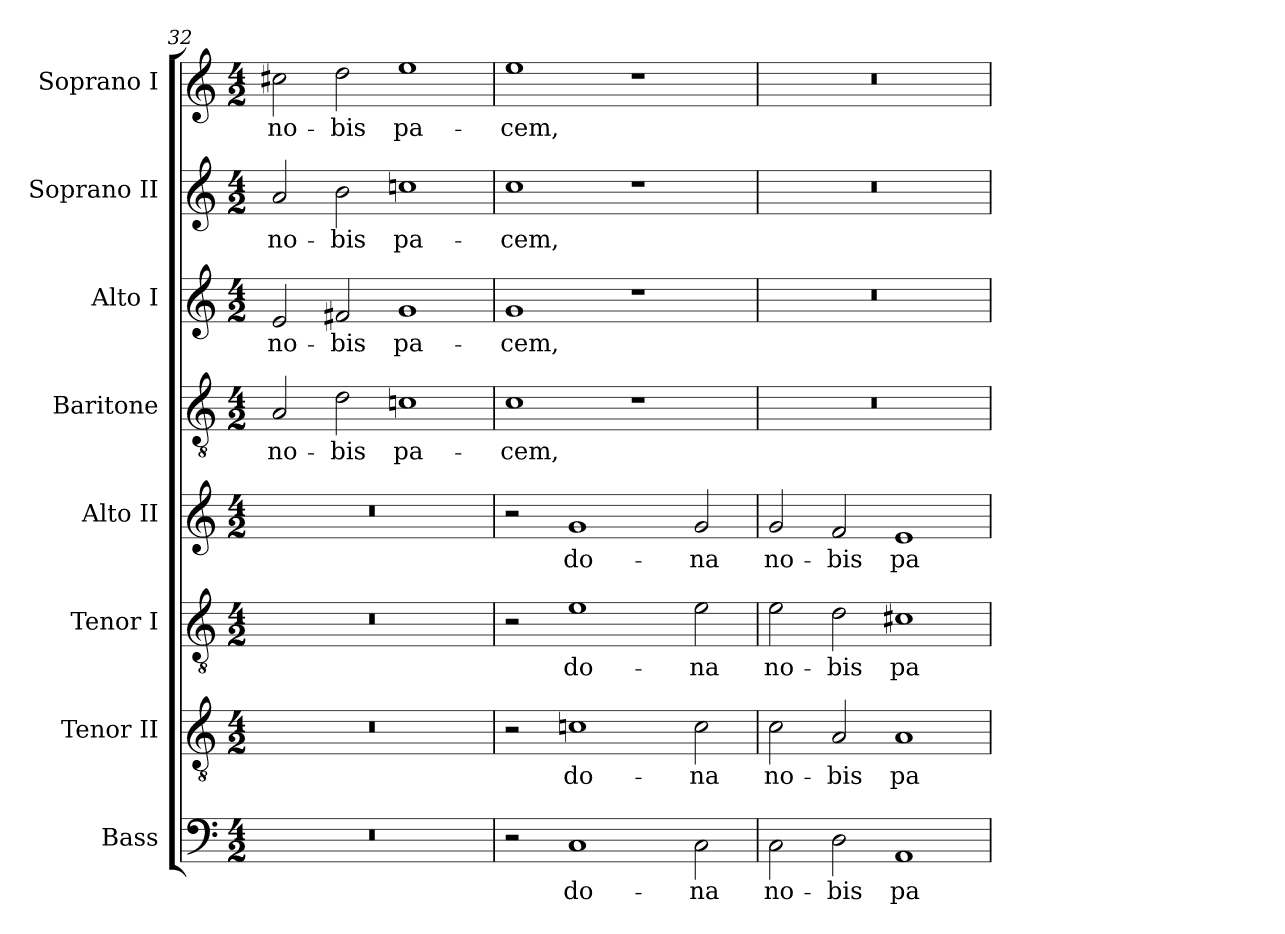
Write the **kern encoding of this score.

**kern	**text	**kern	**text	**kern	**text	**kern	**text	**kern	**text	**kern	**text	**kern	**text	**kern	**text
*part8	*part8	*part7	*part7	*part6	*part6	*part5	*part5	*part4	*part4	*part3	*part3	*part2	*part2	*part1	*part1
*staff8	*staff8	*staff7	*staff7	*staff6	*staff6	*staff5	*staff5	*staff4	*staff4	*staff3	*staff3	*staff2	*staff2	*staff1	*staff1
*I"Bass	*	*I"Tenor II	*	*I"Tenor I	*	*I"Alto II	*	*I"Baritone	*	*I"Alto I	*	*I"Soprano II	*	*I"Soprano I	*
!!LO:PB:g=z
*clefF4	*	*clefGv2	*	*clefGv2	*	*clefG2	*	*clefGv2	*	*clefG2	*	*clefG2	*	*clefG2	*
*ITrd7c12	*	*ITrd7c12	*	*ITrd7c12	*	*	*	*ITrd7c12	*	*	*	*	*	*	*
*k[]	*	*k[]	*	*k[]	*	*k[]	*	*k[]	*	*k[]	*	*k[]	*	*k[]	*
*C:	*	*C:	*	*C:	*	*C:	*	*C:	*	*C:	*	*C:	*	*C:	*
*M4/2	*	*M4/2	*	*M4/2	*	*M4/2	*	*M4/2	*	*M4/2	*	*M4/2	*	*M4/2	*
=32	=32	=32	=32	=32	=32	=32	=32	=32	=32	=32	=32	=32	=32	=32	=32
!LO:N:vis=1	!	!LO:N:vis=1	!	!LO:N:vis=1	!	!LO:N:vis=1	!	!	!	!	!	!	!	!	!
!	!	!	!	!	!	!	!	!	!LO:LY:b:color=#000000	!	!	!	!	!	!
!	!	!	!	!	!	!	!	!	!	!	!LO:LY:b:color=#000000	!	!	!	!
!	!	!	!	!	!	!	!	!	!	!	!	!	!LO:LY:b:color=#000000	!	!
!	!	!	!	!	!	!	!	!	!	!	!	!	!	!	!LO:LY:b:color=#000000
0r	.	0r	.	0r	.	0r	.	2AAi/	no-	2ei/	no-	2ai/	no-	2cc#Xi\	no-
!	!	!	!	!	!	!	!	!	!LO:LY:b:color=#000000	!	!	!	!	!	!
!	!	!	!	!	!	!	!	!	!	!	!LO:LY:b:color=#000000	!	!	!	!
!	!	!	!	!	!	!	!	!	!	!	!	!	!LO:LY:b:color=#000000	!	!
!	!	!	!	!	!	!	!	!	!	!	!	!	!	!	!LO:LY:b:color=#000000
.	.	.	.	.	.	.	.	2Di\	-bis	2f#Xi/	-bis	2bi\	-bis	2ddi\	-bis
!	!	!	!	!	!	!	!	!	!LO:LY:b:color=#000000	!	!	!	!	!	!
!	!	!	!	!	!	!	!	!	!	!	!LO:LY:b:color=#000000	!	!	!	!
!	!	!	!	!	!	!	!	!	!	!	!	!	!LO:LY:b:color=#000000	!	!
!	!	!	!	!	!	!	!	!	!	!	!	!	!	!	!LO:LY:b:color=#000000
.	.	.	.	.	.	.	.	1Cni	pa-	1gi	pa-	1ccni	pa-	1eei	pa-
=33	=33	=33	=33	=33	=33	=33	=33	=33	=33	=33	=33	=33	=33	=33	=33
!	!	!	!	!	!	!	!	!	!LO:LY:b:color=#000000	!	!	!	!	!	!
!	!	!	!	!	!	!	!	!	!	!	!LO:LY:b:color=#000000	!	!	!	!
!	!	!	!	!	!	!	!	!	!	!	!	!	!LO:LY:b:color=#000000	!	!
!	!	!	!	!	!	!	!	!	!	!	!	!	!	!	!LO:LY:b:color=#000000
2r	.	2r	.	2r	.	2r	.	1Ci	-cem,	1gi	-cem,	1cci	-cem,	1eei	-cem,
!	!LO:LY:b:color=#000000	!	!	!	!	!	!	!	!	!	!	!	!	!	!
!	!	!	!LO:LY:b:color=#000000	!	!	!	!	!	!	!	!	!	!	!	!
!	!	!	!	!	!LO:LY:b:color=#000000	!	!	!	!	!	!	!	!	!	!
!	!	!	!	!	!	!	!LO:LY:b:color=#000000	!	!	!	!	!	!	!	!
1CCi	do-	1Cni	do-	1Ei	do-	1gi	do-	.	.	.	.	.	.	.	.
.	.	.	.	.	.	.	.	1r	.	1r	.	1r	.	1r	.
!	!LO:LY:b:color=#000000	!	!	!	!	!	!	!	!	!	!	!	!	!	!
!	!	!	!LO:LY:b:color=#000000	!	!	!	!	!	!	!	!	!	!	!	!
!	!	!	!	!	!LO:LY:b:color=#000000	!	!	!	!	!	!	!	!	!	!
!	!	!	!	!	!	!	!LO:LY:b:color=#000000	!	!	!	!	!	!	!	!
2CCi\	-na	2Ci\	-na	2Ei\	-na	2gi/	-na	.	.	.	.	.	.	.	.
=34	=34	=34	=34	=34	=34	=34	=34	=34	=34	=34	=34	=34	=34	=34	=34
!	!LO:LY:b:color=#000000	!	!	!	!	!	!	!	!	!	!	!	!	!	!
!	!	!	!LO:LY:b:color=#000000	!	!	!	!	!	!	!	!	!	!	!	!
!	!	!	!	!	!LO:LY:b:color=#000000	!	!	!	!	!	!	!	!	!	!
!	!	!	!	!	!	!	!LO:LY:b:color=#000000	!LO:N:vis=1	!	!LO:N:vis=1	!	!LO:N:vis=1	!	!LO:N:vis=1	!
2CCi\	no-	2Ci\	no-	2Ei\	no-	2gi/	no-	0r	.	0r	.	0r	.	0r	.
!	!LO:LY:b:color=#000000	!	!	!	!	!	!	!	!	!	!	!	!	!	!
!	!	!	!LO:LY:b:color=#000000	!	!	!	!	!	!	!	!	!	!	!	!
!	!	!	!	!	!LO:LY:b:color=#000000	!	!	!	!	!	!	!	!	!	!
!	!	!	!	!	!	!	!LO:LY:b:color=#000000	!	!	!	!	!	!	!	!
2DDi\	-bis	2AAi/	-bis	2Di\	-bis	2fi/	-bis	.	.	.	.	.	.	.	.
!	!LO:LY:b:color=#000000	!	!	!	!	!	!	!	!	!	!	!	!	!	!
!	!	!	!LO:LY:b:color=#000000	!	!	!	!	!	!	!	!	!	!	!	!
!	!	!	!	!	!LO:LY:b:color=#000000	!	!	!	!	!	!	!	!	!	!
!	!	!	!	!	!	!	!LO:LY:b:color=#000000	!	!	!	!	!	!	!	!
1AAAi	pa-	1AAi	pa-	1C#Xi	pa-	1ei	pa-	.	.	.	.	.	.	.	.
=	=	=	=	=	=	=	=	=	=	=	=	=	=	=	=
*-	*-	*-	*-	*-	*-	*-	*-	*-	*-	*-	*-	*-	*-	*-	*-
